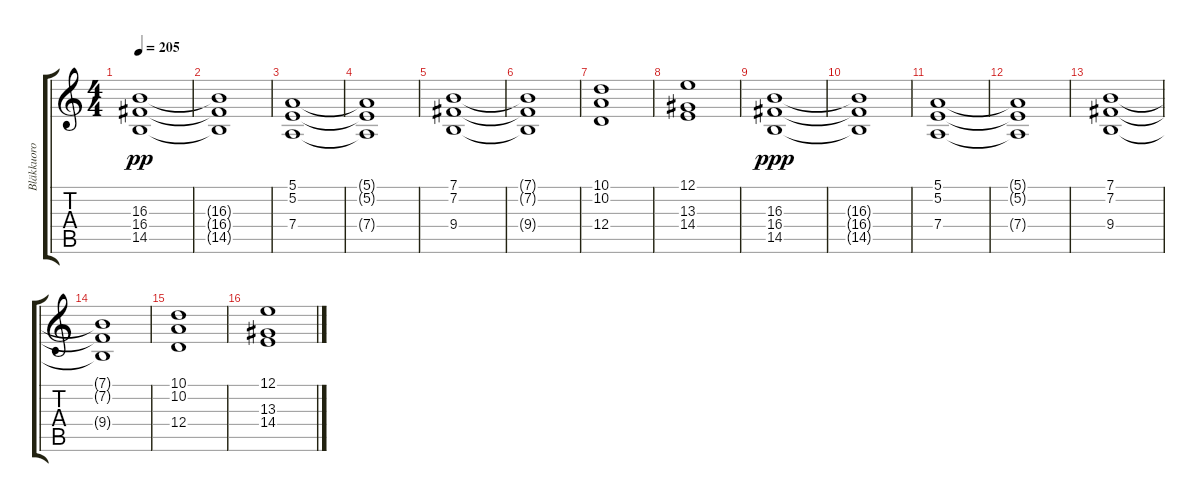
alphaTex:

\track ("Bläkkuoro" "Bläkkuoro") {instrument lead6voice}
\staff {score tabs}
\tuning (E4 B3 G3 D3 A2 E2) {hide}
\ts (4 4)
\tempo 205
\clef g2
\ks c
(16.3 16.4 14.5).1{dy pp} |
(16.3{t} 16.4{t} 14.5{t}).1 |
(5.1 5.2 7.4).1 |
(5.1{t} 5.2{t} 7.4{t}).1 |
(7.1 7.2 9.4).1 |
(7.1{t} 7.2{t} 9.4{t}).1 |
(10.1 10.2 12.4).1 |
(12.1 13.3 14.4).1 |
(16.3 16.4 14.5).1{dy ppp} |
(16.3{t} 16.4{t} 14.5{t}).1 |
(5.1 5.2 7.4).1 |
(5.1{t} 5.2{t} 7.4{t}).1 |
(7.1 7.2 9.4).1 |
(7.1{t} 7.2{t} 9.4{t}).1 |
(10.1 10.2 12.4).1 |
(12.1 13.3 14.4).1
